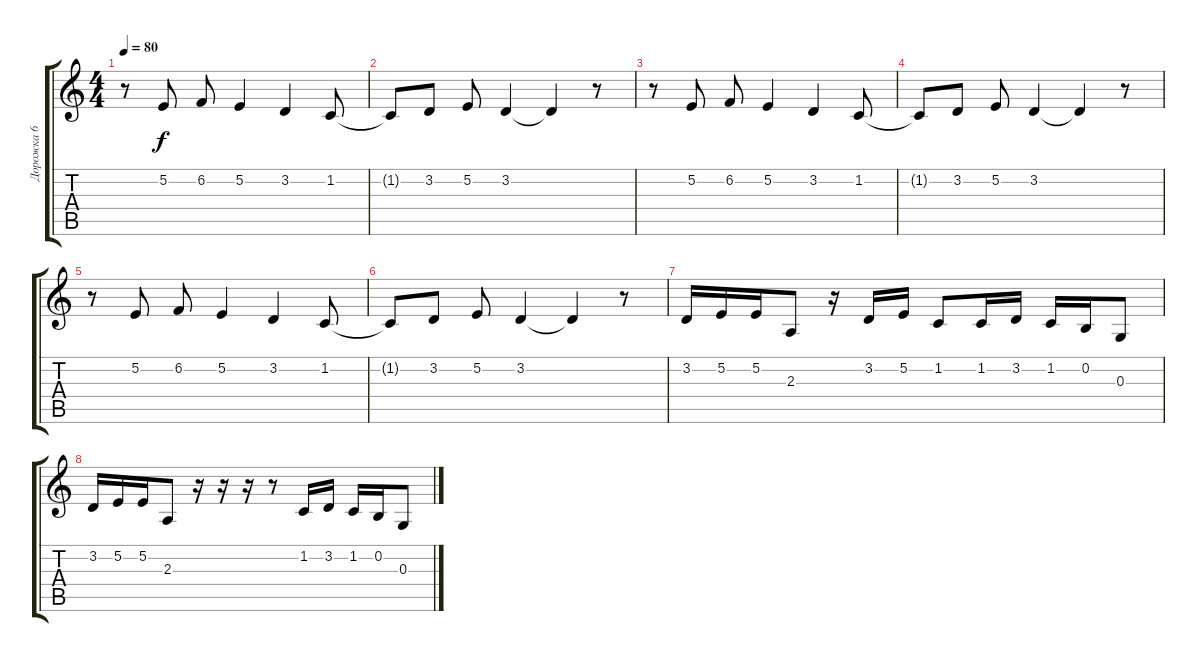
\track ("Дорожка 6" "Дорожка 6") {instrument stringensemble1}
\staff {score tabs}
\tuning (E4 B3 G3 D3 A2 E2) {hide}
\ts (4 4)
\tempo 80
\clef g2
\ks c
r.8{dy f} 5.2.8 6.2.8 5.2.4 3.2.4 1.2.8 |
1.2{t}.8 3.2.8 5.2.8 3.2.4 3.2{t}.4 r.8 |
r.8 5.2.8 6.2.8 5.2.4 3.2.4 1.2.8 |
1.2{t}.8 3.2.8 5.2.8 3.2.4 3.2{t}.4 r.8 |
r.8 5.2.8 6.2.8 5.2.4 3.2.4 1.2.8 |
1.2{t}.8 3.2.8 5.2.8 3.2.4 3.2{t}.4 r.8 |
3.2.16 5.2.16 5.2.16 2.3.8 r.16 3.2.16 5.2.16 1.2.8 1.2.16 3.2.16 1.2.16 0.2.16 0.3.8 |
3.2.16 5.2.16 5.2.16 2.3.8 r.16 r.16 r.16 r.8 1.2.16 3.2.16 1.2.16 0.2.16 0.3.8
